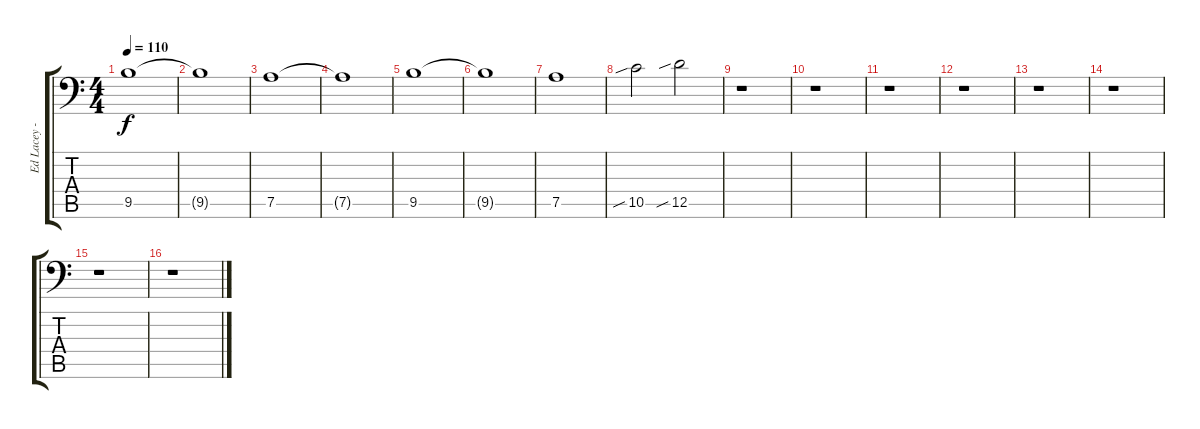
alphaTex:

\track ("Ed Lacey - Guitar" "Ed Lacey -") {instrument distortionguitar}
\staff {score tabs}
\tuning (A3 E3 C3 G2 D2 A1) {hide}
\ts (4 4)
\tempo 110
\clef f4
\ks c
9.5.1{dy f} |
9.5{t}.1 |
7.5.1 |
7.5{t}.1 |
9.5.1 |
9.5{t}.1 |
7.5.1 |
10.5{sib}.2 12.5{sib}.2 |
r.1 |
r.1 |
r.1 |
r.1 |
r.1 |
r.1 |
r.1 |
r.1
